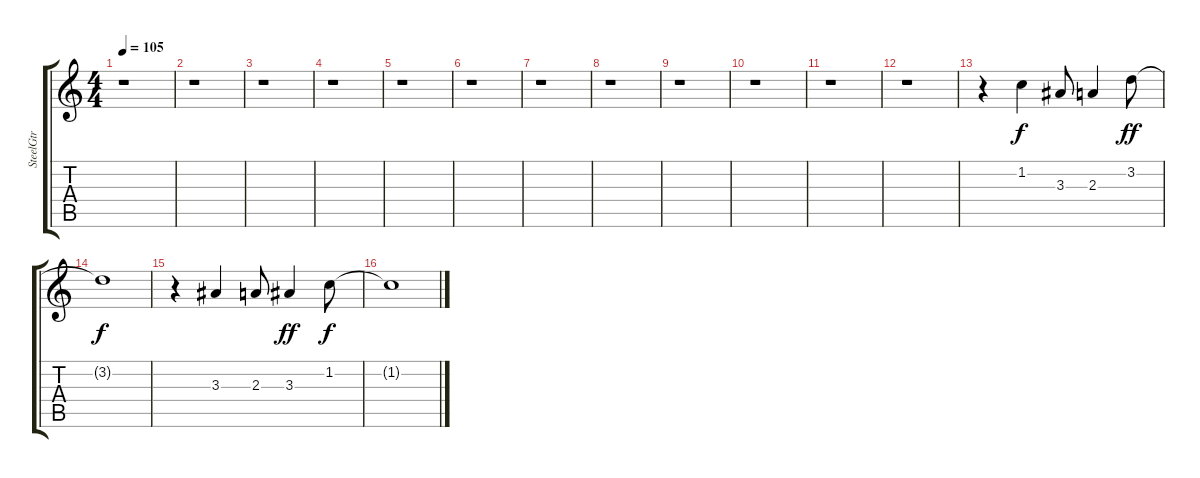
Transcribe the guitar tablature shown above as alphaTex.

\track ("SteelGtr" "SteelGtr") {instrument acousticguitarsteel}
\staff {score tabs}
\tuning (E4 B3 G3 D3 A2 E2) {hide}
\ts (4 4)
\tempo 105
\clef g2
\ks c
r.1{dy f} |
r.1 |
r.1 |
r.1 |
r.1 |
r.1 |
r.1 |
r.1 |
r.1 |
r.1 |
r.1 |
r.1 |
r.4 1.2.4 3.3.8 2.3.4 3.2.8{dy ff} |
3.2{t}.1{dy f} |
r.4 3.3.4 2.3.8 3.3.4{dy ff} 1.2.8{dy f} |
1.2{t}.1
